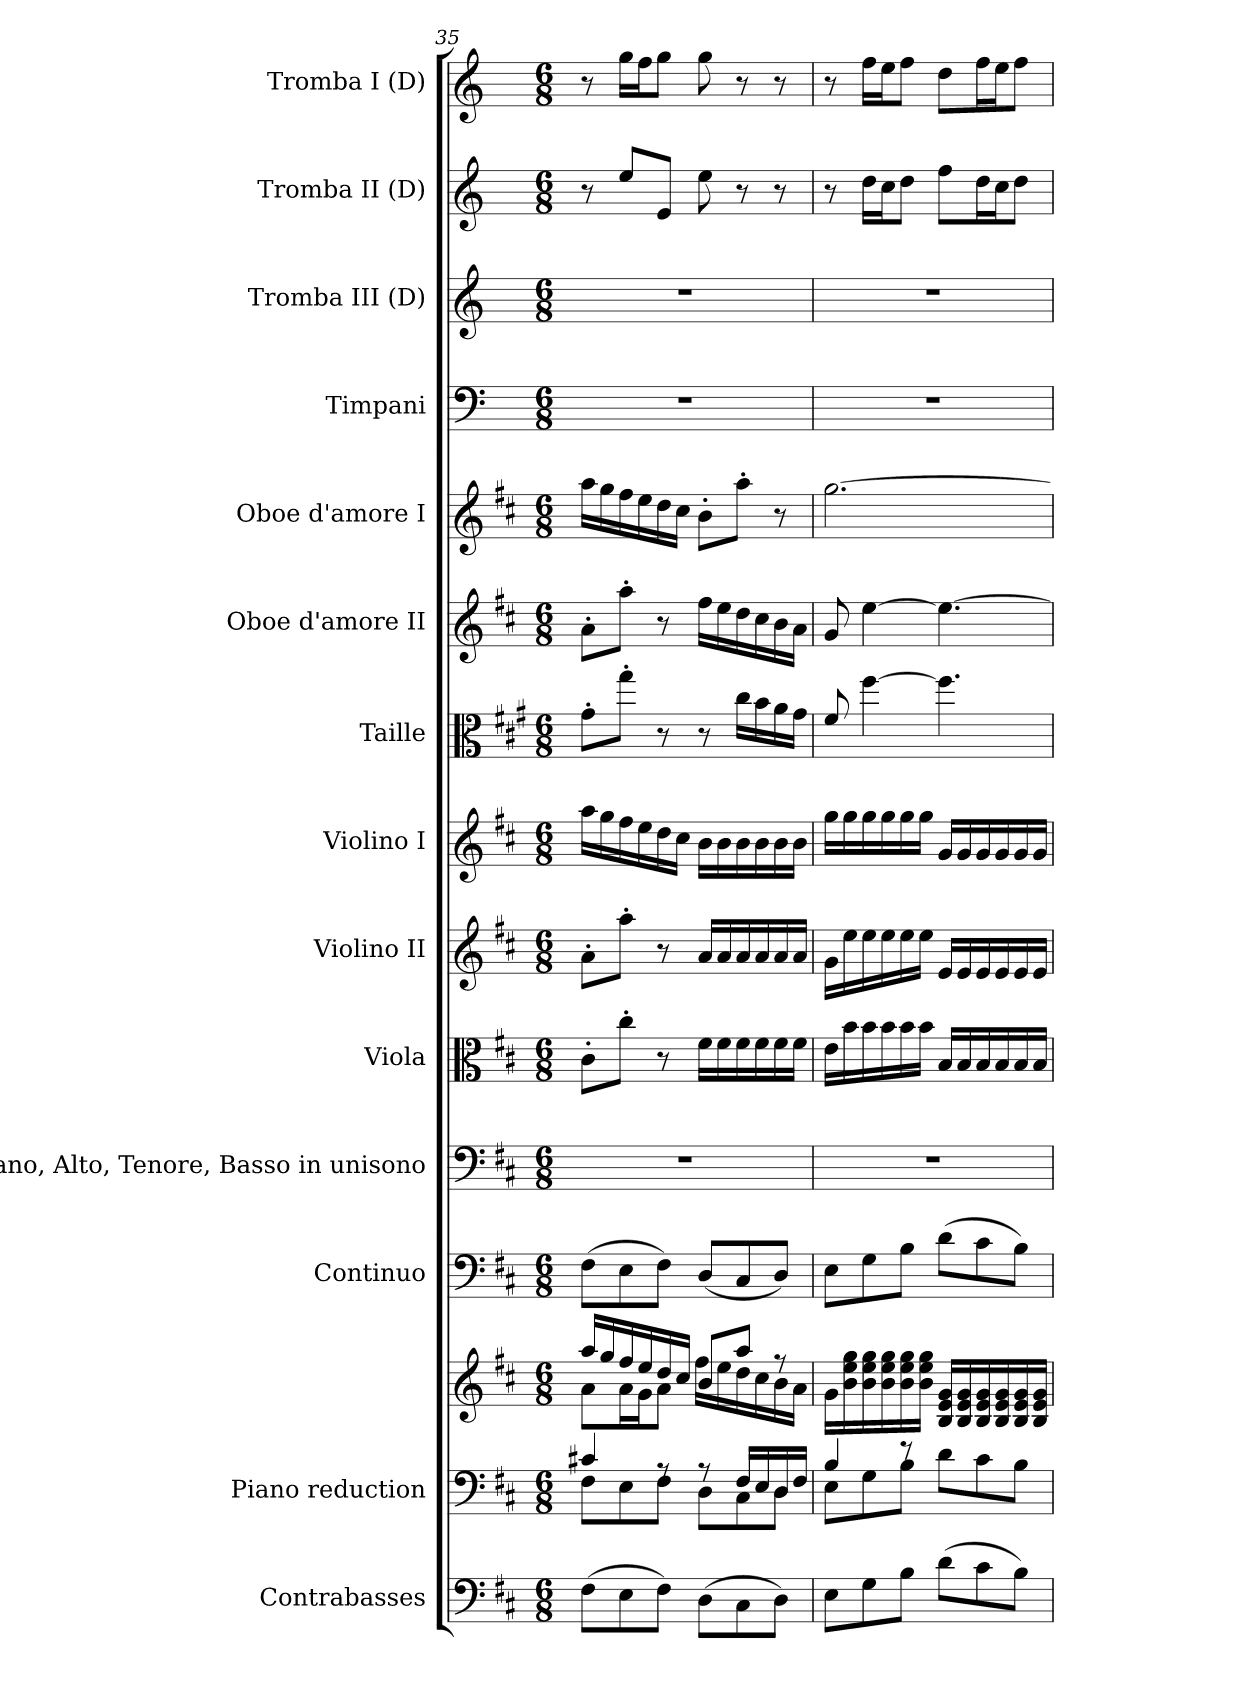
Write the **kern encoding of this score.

**kern	**kern	**kern	**kern	**kern	**kern	**kern	**kern	**kern	**kern	**kern	**kern	**kern	**kern	**kern
*part14	*part13	*part13	*part12	*part11	*part10	*part9	*part8	*part7	*part6	*part5	*part4	*part3	*part2	*part1
*staff15	*staff14	*staff13	*staff12	*staff11	*staff10	*staff9	*staff8	*staff7	*staff6	*staff5	*staff4	*staff3	*staff2	*staff1
*I"Contrabasses	*I"Piano reduction	*	*I"Continuo	*I"Soprano, Alto, Tenore, Basso in unisono	*I"Viola	*I"Violino II	*I"Violino I	*I"Taille	*I"Oboe d'amore II	*I"Oboe d'amore I	*I"Timpani	*I"Tromba III (D)	*I"Tromba II (D)	*I"Tromba I (D)
*I'Cbs.	*I'Pno	*	*	*	*	*	*	*	*I'Ob	*I'Ob	*I'Timp	*	*	*
*clefF4	*clefF4	*clefG2	*clefF4	*clefF4	*clefC3	*clefG2	*clefG2	*clefC3	*clefG2	*clefG2	*clefF4	*clefG2	*clefG2	*clefG2
*ITrd7c12	*	*	*	*	*	*	*	*ITrd4c7	*	*	*	*ITrd-1c-2	*ITrd-1c-2	*ITrd-1c-2
*k[f#c#]	*k[f#c#]	*k[f#c#]	*k[f#c#]	*k[f#c#]	*k[f#c#]	*k[f#c#]	*k[f#c#]	*k[f#c#]	*k[f#c#]	*k[f#c#]	*k[]	*k[f#c#]	*k[f#c#]	*k[f#c#]
*M6/8	*M6/8	*M6/8	*M6/8	*M6/8	*M6/8	*M6/8	*M6/8	*M6/8	*M6/8	*M6/8	*M6/8	*M6/8	*M6/8	*M6/8
=35	=35	=35	=35	=35	=35	=35	=35	=35	=35	=35	=35	=35	=35	=35
*	*^	*^	*	*	*	*	*	*	*	*	*	*	*	*
(>8FF#\L	4c#X/	8F#\L	16aa/LL	8a\L	(>8F#\L	2.r	8c#'\L	8a'\L	16aa\LL	8c#'\L	8a'\L	16aa\LL	2.r	2.r	8r	8r
.	.	.	16gg/	.	.	.	.	.	16gg\	.	.	16gg\	.	.	.	.
8EE\	.	8E\	16ff#/	16a\L	8E\	.	8cc#'\J	8aa'\J	16ff#\	8cc#'\J	8aa'\J	16ff#\	.	.	8ff#/L	16aa\LL
.	.	.	16ee/	16g\J	.	.	.	.	16ee\	.	.	16ee\	.	.	.	16gg\J
8FF#\J)	8rA	8F#\J	16dd/	8a\J	8F#\J)	.	8r	8r	16dd\	8r	8r	16dd\	.	.	8f#/J	8aa\J
.	.	.	16cc#/JJ	.	.	.	.	.	16cc#\JJ	.	.	16cc#\JJ	.	.	.	.
(>8DD\L	8rA	8D\L	8b/L	16ff#\LL	(<8D/L	.	16f#\LL	16a/LL	16b\LL	8r	16ff#\LL	8b'\L	.	.	8ff#\	8aa\
.	.	.	.	16ee\	.	.	16f#\	16a/	16b\	.	16ee\	.	.	.	.	.
8CC#\	16F#/LL	8C#\	8aa/J	16dd\	8C#/	.	16f#\	16a/	16b\	16f#\LL	16dd\	8aa'\J	.	.	8r	8r
.	16E/	.	.	16cc#\	.	.	16f#\	16a/	16b\	16e\	16cc#\	.	.	.	.	.
8DD\J)	16D/	8D\J	8rff	16b\	8D/J)	.	16f#\	16a/	16b\	16d\	16b\	8r	.	.	8r	8r
.	16F#/JJ	.	.	16a\JJ	.	.	16f#\JJ	16a/JJ	16b\JJ	16c#\JJ	16a\JJ	.	.	.	.	.
*	*	*	*v	*v	*	*	*	*	*	*	*	*	*	*	*	*
!!LO:PB:g=z
=36	=36	=36	=36	=36	=36	=36	=36	=36	=36	=36	=36	=36	=36	=36	=36
8EE\L	4B/	8E\L	16g\LL	8E\L	2.r	16e\LL	16g\LL	16gg\LL	8B/	8g/	[2.gg\	2.r	2.r	8r	8r
.	.	.	16b\ 16ee\ 16gg\	.	.	16b\	16ee\	16gg\	.	.	.	.	.	.	.
8GG\	.	8G\	16b\ 16ee\ 16gg\	8G\	.	16b\	16ee\	16gg\	[4b\	[4ee\	.	.	.	16ee\LL	16gg\LL
.	.	.	16b\ 16ee\ 16gg\	.	.	16b\	16ee\	16gg\	.	.	.	.	.	16dd\J	16ff#\J
8BB\J	8re	8B\J	16b\ 16ee\ 16gg\	8B\J	.	16b\	16ee\	16gg\	.	.	.	.	.	8ee\J	8gg\J
.	.	.	16b\ 16ee\ 16gg\JJ	.	.	16b\JJ	16ee\JJ	16gg\JJ	.	.	.	.	.	.	.
(>8D\L	4.ryy	8d\L	16B/ 16e/ 16g/LL	(>8d\L	.	16B/LL	16e/LL	16g/LL	4.b\]	4.ee\_	.	.	.	8gg\L	8ee\L
.	.	.	16B/ 16e/ 16g/	.	.	16B/	16e/	16g/	.	.	.	.	.	.	.
8C#\	.	8c#\	16B/ 16e/ 16g/	8c#\	.	16B/	16e/	16g/	.	.	.	.	.	16ee\L	16gg\L
.	.	.	16B/ 16e/ 16g/	.	.	16B/	16e/	16g/	.	.	.	.	.	16dd\J	16ff#\J
8BB\J)	.	8B\J	16B/ 16e/ 16g/	8B\J)	.	16B/	16e/	16g/	.	.	.	.	.	8ee\J	8gg\J
.	.	.	16B/ 16e/ 16g/JJ	.	.	16B/JJ	16e/JJ	16g/JJ	.	.	.	.	.	.	.
*	*v	*v	*	*	*	*	*	*	*	*	*	*	*	*	*
=	=	=	=	=	=	=	=	=	=	=	=	=	=	=
*-	*-	*-	*-	*-	*-	*-	*-	*-	*-	*-	*-	*-	*-	*-
